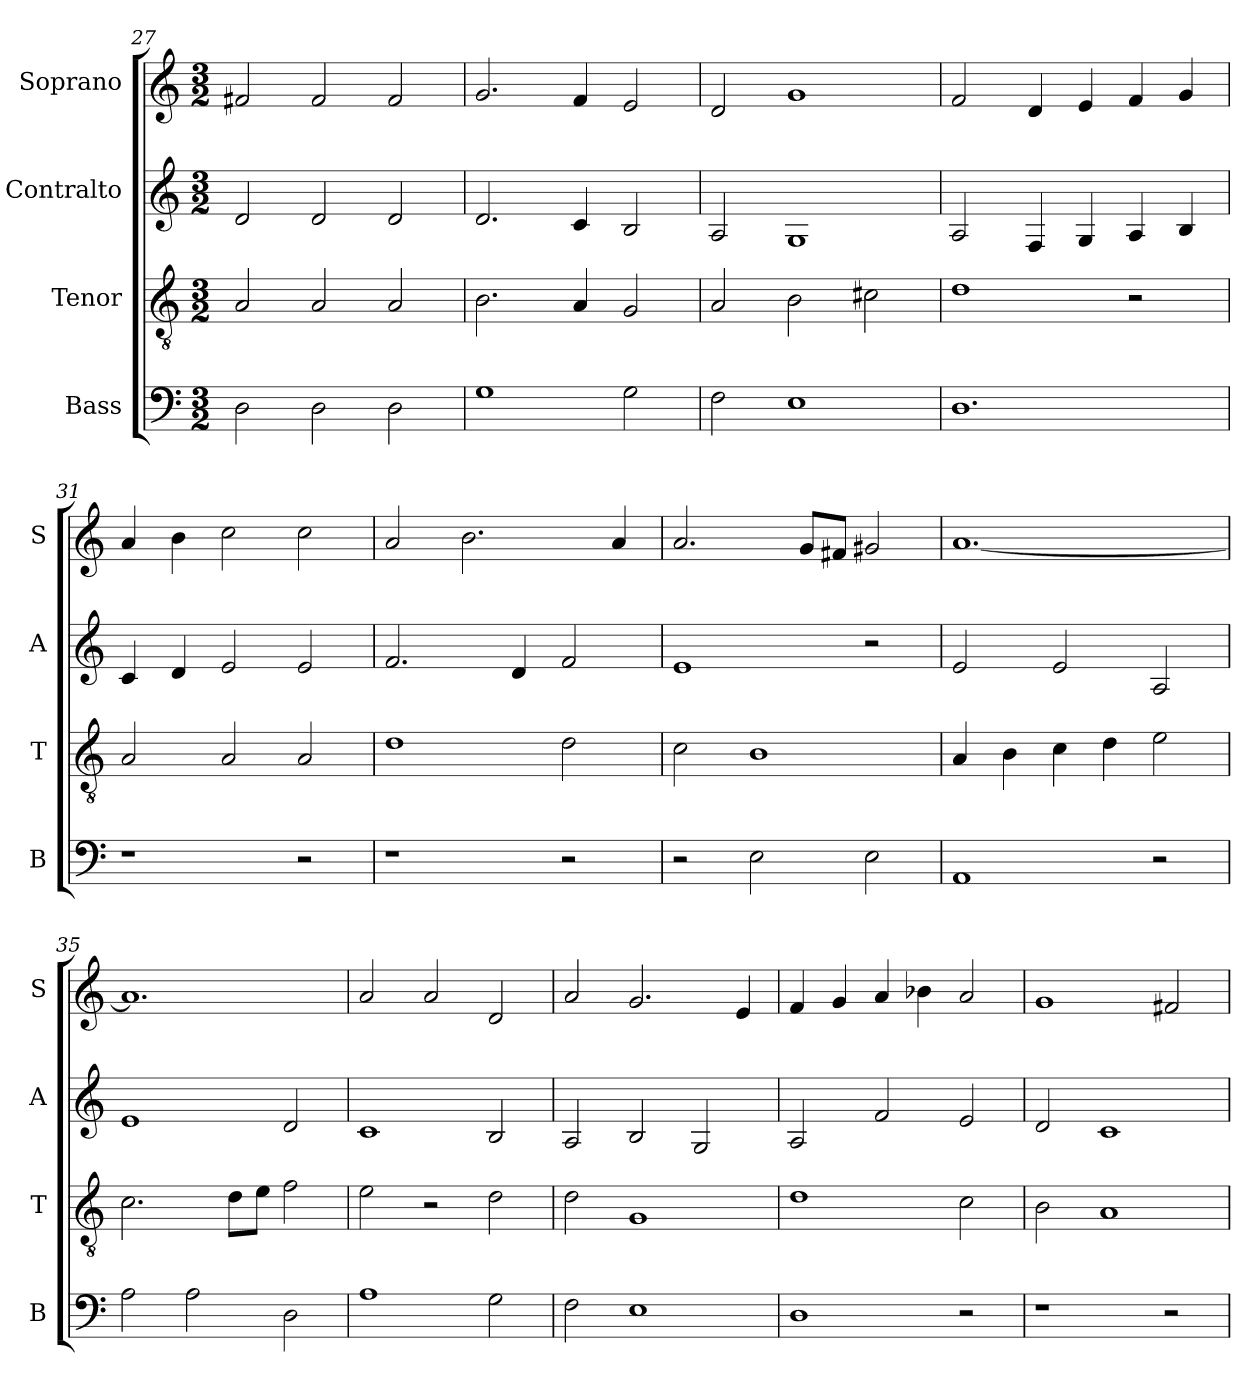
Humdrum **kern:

**kern	**kern	**kern	**kern
*part4	*part3	*part2	*part1
*staff4	*staff3	*staff2	*staff1
*I"Bass	*I"Tenor	*I"Contralto	*I"Soprano
*I'B	*I'T	*I'A	*I'S
*clefF4	*clefGv2	*clefG2	*clefG2
*k[]	*k[]	*k[]	*k[]
*D:dor	*D:dor	*D:dor	*D:dor
*M3/2	*M3/2	*M3/2	*M3/2
=27	=27	=27	=27
2D	2A	2d	2f#X
2D	2A	2d	2f#
2D	2A	2d	2f#
=28	=28	=28	=28
1G	2.B	2.d	2.g
.	4A	4c	4f
2G	2G	2B	2e
=29	=29	=29	=29
2F	2A	2A	2d
1E	2B	1G	1g
.	2c#X	.	.
=30	=30	=30	=30
1.D	1d	2A	2f
.	.	4F	4d
.	.	4G	4e
.	2r	4A	4f
.	.	4B	4g
=31	=31	=31	=31
1r	2A	4c	4a
.	.	4d	4b
.	2A	2e	2cc
2r	2A	2e	2cc
=32	=32	=32	=32
1r	1d	2.f	2a
.	.	.	2.b
.	.	4d	.
2r	2d	2f	.
.	.	.	4a
=33	=33	=33	=33
2r	2c	1e	2.a
2E	1B	.	.
.	.	.	8g/L
.	.	.	8f#X/J
2E	.	2r	2g#X
=34	=34	=34	=34
1AA	4A	2e	[1.a
.	4B	.	.
.	4c	2e	.
.	4d	.	.
2r	2e	2A	.
=35	=35	=35	=35
2A	2.c	1e	1.a]
2A	.	.	.
.	8d\L	.	.
.	8e\J	.	.
2D	2f	2d	.
=36	=36	=36	=36
1A	2e	1c	2a
.	2r	.	2a
2G	2d	2B	2d
=37	=37	=37	=37
2F	2d	2A	2a
1E	1G	2B	2.g
.	.	2G	.
.	.	.	4e
=38	=38	=38	=38
1D	1d	2A	4f
.	.	.	4g
.	.	2f	4a
.	.	.	4b-X
2r	2c	2e	2a
=39	=39	=39	=39
1r	2B	2d	1g
.	1A	1c	.
2r	.	.	2f#X
=	=	=	=
*-	*-	*-	*-
